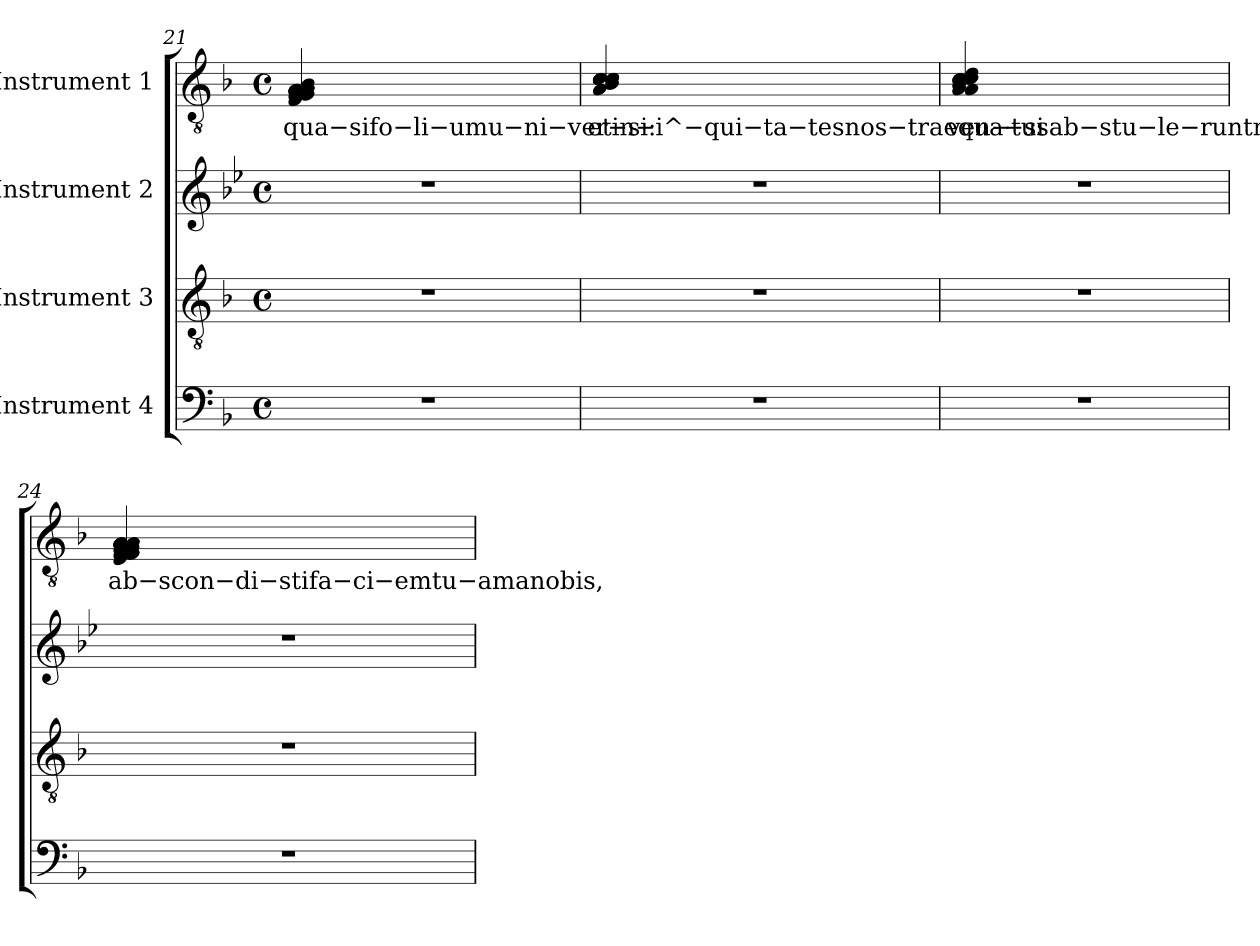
**kern	**kern	**kern	**kern	**text
*part4	*part3	*part2	*part1	*part1
*staff4	*staff3	*staff2	*staff1	*staff1
*I"Instrument 4	*I"Instrument 3	*I"Instrument 2	*I"Instrument 1	*
!!LO:LB:g=z
*clefF4	*clefGv2	*clefG2	*clefGv2	*
*k[b-]	*k[b-]	*k[b-e-]	*k[b-]	*
*F:	*F:	*B-:	*F:	*
*M4/4	*M4/4	*M4/4	*M4/4	*
*met(c)	*met(c)	*met(c)	*met(c)	*
=21	=21	=21	=21	=21
!	!	!	!	!LO:LY:b:cj
1r	1r	1r	(<4B-/ 4A/ 4A/ 4A/ 4A/ 4A/ 4A/ 4G/ 4G/ 4F/	qua−sifo−li−umu−ni−ver−si:
.	.	.	2.ryy	.
=22	=22	=22	=22	=22
!	!	!	!	!LO:LY:b:cj
1r	1r	1r	4c/ 4c/ 4c/ 4c/ 4c/ 4c/ 4c/ 4B-/ 4A/ 4c/	etin−i^−qui−ta−tesnos−traequa−si
.	.	.	2.ryy	.
!!LO:PB:g=z
=23	=23	=23	=23	=23
!	!	!	!	!LO:LY:b:cj
1r	1r	1r	(>4d/ 4c/ 4c/ 4c/ 4c/ 4B-/ 4A/ 4A/	ven−tusab−stu−le−runtnos:
.	.	.	2.ryy	.
=24	=24	=24	=24	=24
!	!	!	!	!LO:LY:b:cj
1r	1r	1r	(<(<4A/ 4A/ 4A/ 4A/ 4A/ 4A/ 4A/ 4A/ 4G/ 4G/ 4F/ 4F/ 4F/ 4E/	ab−scon−di−stifa−ci−emtu−amanobis,
.	.	.	2.ryy	.
=	=	=	=	=
*-	*-	*-	*-	*-
